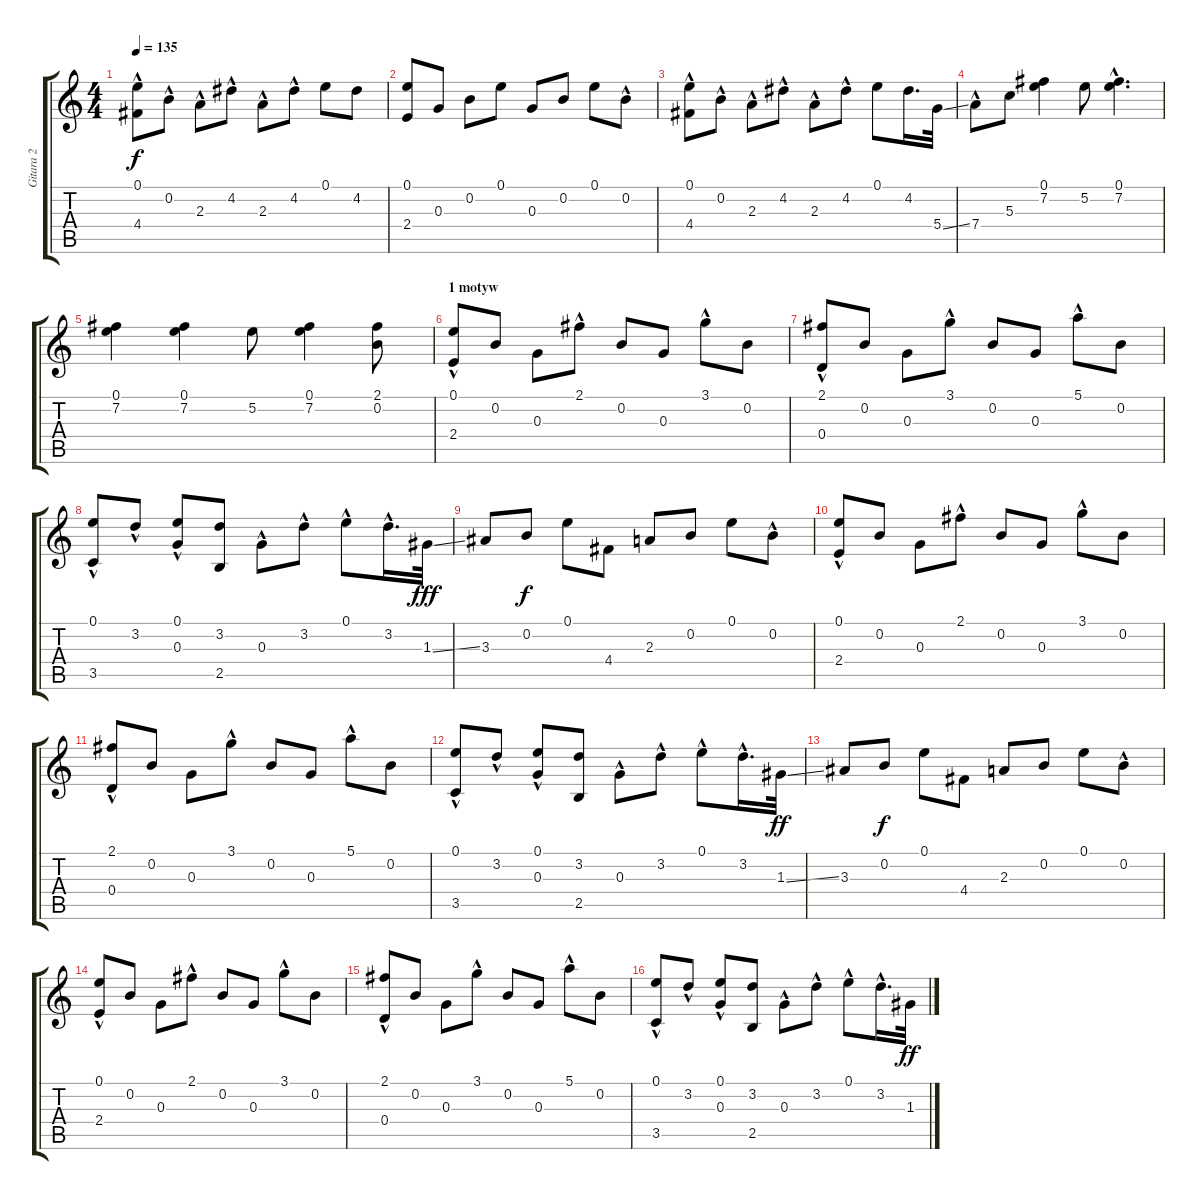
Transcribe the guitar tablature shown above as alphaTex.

\track ("Gitara 2" "Gitara 2") {instrument electricguitarclean}
\staff {score tabs}
\tuning (E4 B3 G3 D3 A2 E2) {hide}
\ts (4 4)
\tempo 135
\clef g2
\ks c
(0.1{hac} 4.4).8{dy f} 0.2{hac}.8 2.3{hac}.8 4.2{hac}.8 2.3{hac}.8 4.2{hac}.8 0.1.8 4.2.8 |
(0.1 2.4).8 0.3.8 0.2.8 0.1.8 0.3.8 0.2.8 0.1.8 0.2{hac}.8 |
(0.1{hac} 4.4).8 0.2{hac}.8 2.3{hac}.8 4.2{hac}.8 2.3{hac}.8 4.2{hac}.8 0.1.8 4.2.16{d} 5.4{ss}.32 |
7.4{hac}.8 5.3.8 (0.1 7.2).4 5.2.8 (0.1{hac} 7.2{hac}).4{d} |
(0.1 7.2).4 (0.1 7.2).4 5.2.8 (0.1 7.2).4 (2.1 0.2).8 |
\section ("" "1 motyw")
(0.1{hac} 2.4).8 0.2.8 0.3.8 2.1{hac}.8 0.2.8 0.3.8 3.1{hac}.8 0.2.8 |
(2.1{hac} 0.4{hac}).8 0.2.8 0.3.8 3.1{hac}.8 0.2.8 0.3.8 5.1{hac}.8 0.2.8 |
(0.1{hac} 3.5{hac}).8 3.2{hac}.8 (0.1{hac} 0.3).8 (3.2 2.5).8 0.3{hac}.8 3.2{hac}.8 0.1{hac}.8 3.2{hac}.16{d} 1.3{ss}.32{dy fff} |
3.3.8 0.2.8{dy f} 0.1.8 4.4.8 2.3.8 0.2.8 0.1.8 0.2{hac}.8 |
(0.1{hac} 2.4).8 0.2.8 0.3.8 2.1{hac}.8 0.2.8 0.3.8 3.1{hac}.8 0.2.8 |
(2.1{hac} 0.4{hac}).8 0.2.8 0.3.8 3.1{hac}.8 0.2.8 0.3.8 5.1{hac}.8 0.2.8 |
(0.1{hac} 3.5{hac}).8 3.2{hac}.8 (0.1{hac} 0.3).8 (3.2 2.5).8 0.3{hac}.8 3.2{hac}.8 0.1{hac}.8 3.2{hac}.16{d} 1.3{ss}.32{dy ff} |
3.3.8 0.2.8{dy f} 0.1.8 4.4.8 2.3.8 0.2.8 0.1.8 0.2{hac}.8 |
(0.1{hac} 2.4).8 0.2.8 0.3.8 2.1{hac}.8 0.2.8 0.3.8 3.1{hac}.8 0.2.8 |
(2.1{hac} 0.4{hac}).8 0.2.8 0.3.8 3.1{hac}.8 0.2.8 0.3.8 5.1{hac}.8 0.2.8 |
(0.1{hac} 3.5{hac}).8 3.2{hac}.8 (0.1{hac} 0.3).8 (3.2 2.5).8 0.3{hac}.8 3.2{hac}.8 0.1{hac}.8 3.2{hac}.16{d} 1.3{ss}.32{dy ff}
